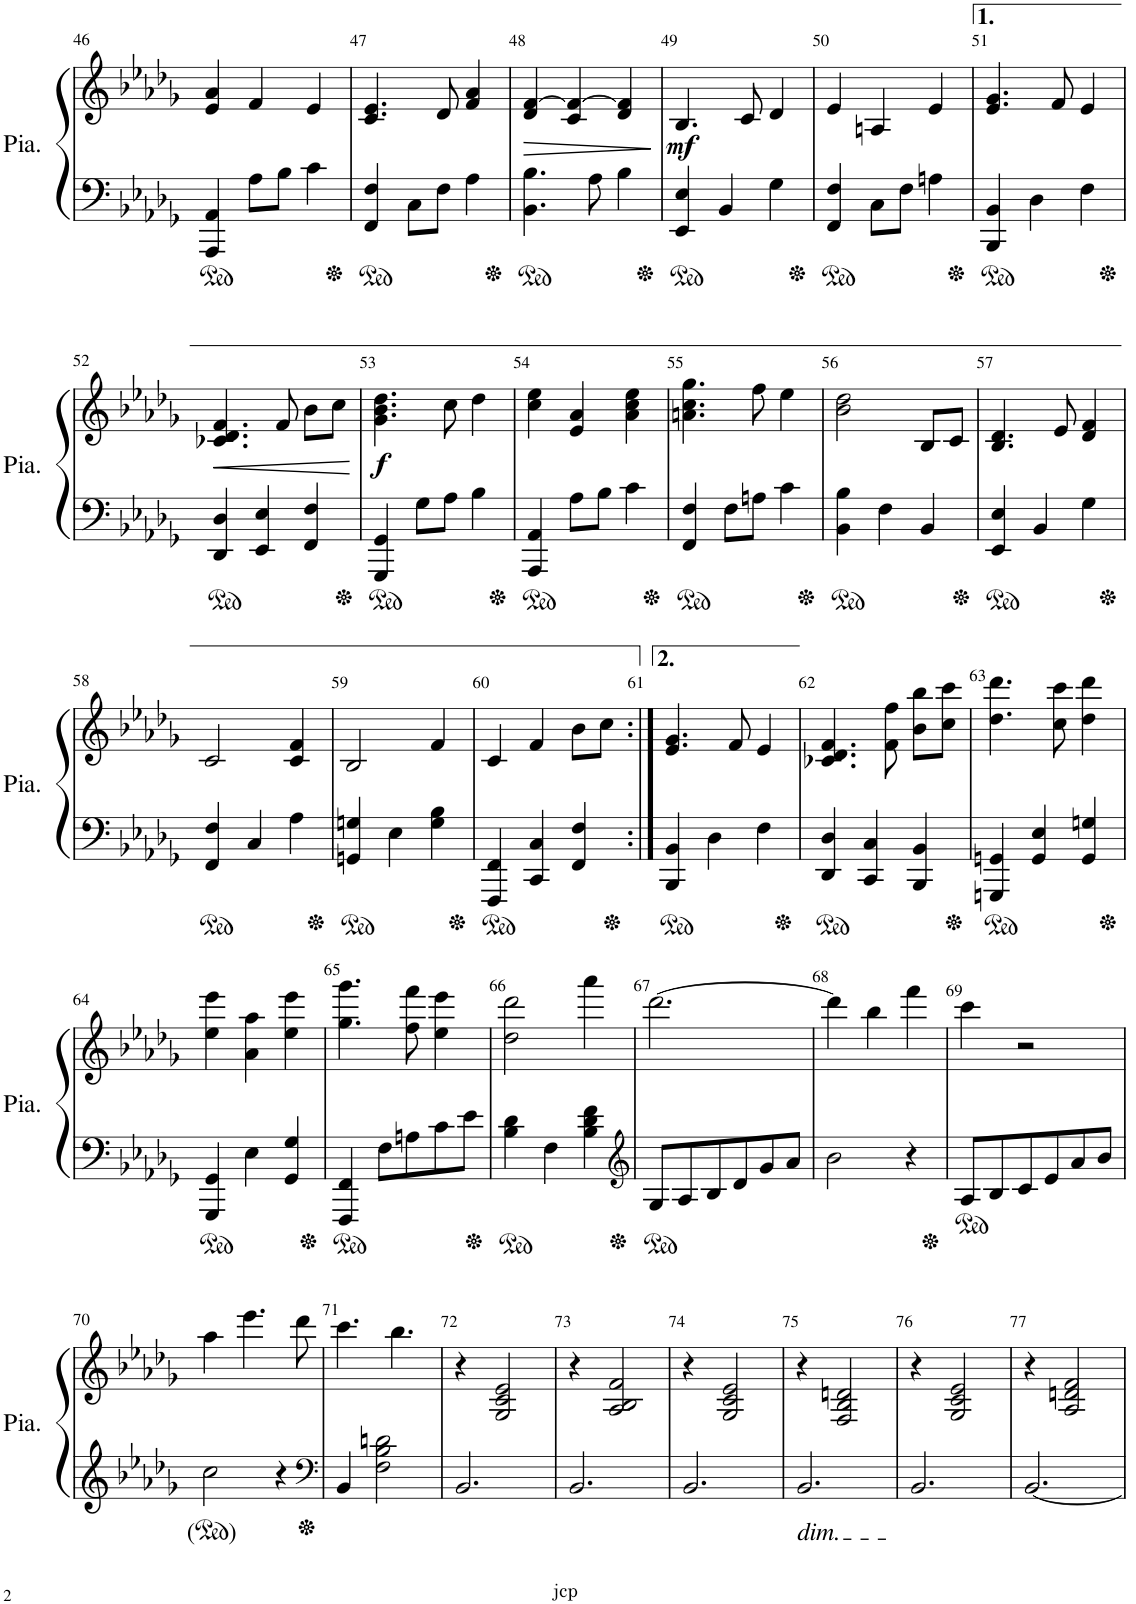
**kern	**kern	**dynam
*part1	*part1	*part1
*staff2	*staff1	*staff1/2
*I"Piano	*	*
*I'Pia.	*	*
!!LO:PB:g=z
*clefF4	*clefG2	*
*k[b-e-a-d-g-]	*k[b-e-a-d-g-]	*
*M3/4	*M3/4	*
=46	=46	=46
4AAA-/ 4AA-/	4e-/ 4a-/	.
8A-\L	4f/	.
8B-\J	.	.
4c\	4e-/	.
=47	=47	=47
4FF/ 4F/	4.c/ 4.e-/	.
8C\L	.	.
8F\J	8d-/	.
4A-\	4f/ 4a-/	.
=48	=48	=48
!	!	!LO:HP:b
4.BB-\ 4.B-\	4d-/ [4f/	>
.	4c/ 4f/_	.
8A-\	.	.
4B-\	4d-/ 4f/]	.
.	.	]
=49	=49	=49
!	!	!LO:DY:b
4EE-/ 4E-/	4.B-/	mf
4BB-/	.	.
.	8c/	.
4G-\	4d-/	.
=50	=50	=50
4FF/ 4F/	4e-/	.
8C\L	4An/	.
8F\J	.	.
4An\	4e-/	.
=51	=51	=51
4BBB-/ 4BB-/	4.e-/ 4.g-/	.
4D-\	.	.
.	8f/	.
4F\	4e-/	.
!!LO:LB:g=z
=52	=52	=52
!	!	!LO:HP:b
4DD-/ 4D-/	4.c-X/ 4.d-/ 4.f/	<
4EE-/ 4E-/	.	.
.	8f/	.
4FF/ 4F/	8b-\L	.
.	8cc\J	.
.	.	[
=53	=53	=53
!	!	!LO:DY:b
4GGG-/ 4GG-/	4.g-\ 4.b-\ 4.dd-\	f
8G-\L	.	.
8A-\J	8cc\	.
4B-\	4dd-\	.
=54	=54	=54
4AAA-/ 4AA-/	4cc\ 4ee-\	.
8A-\L	4e-/ 4a-/	.
8B-\J	.	.
4c\	4a-\ 4cc\ 4ee-\	.
=55	=55	=55
4FF/ 4F/	4.an\ 4.cc\ 4.gg-\	.
8F\L	.	.
8An\J	8ff\	.
4c\	4ee-\	.
=56	=56	=56
4BB-\ 4B-\	2b-\ 2dd-\	.
4F\	.	.
4BB-/	8B-/L	.
.	8c/J	.
=57	=57	=57
4EE-/ 4E-/	4.B-/ 4.d-/	.
4BB-/	.	.
.	8e-/	.
4G-\	4d-/ 4f/	.
!!LO:LB:g=z
=58	=58	=58
4FF/ 4F/	2c/	.
4C/	.	.
4A-\	4c/ 4f/	.
=59	=59	=59
4GGn/ 4Gn/	2B-/	.
4E-\	.	.
4G\ 4B-\	4f/	.
=60	=60	=60
4FFF/ 4FF/	4c/	.
4CC/ 4C/	4f/	.
4FF/ 4F/	8b-\L	.
.	8cc\J	.
=61:|!	=61:|!	=61:|!
4BBB-/ 4BB-/	4.e-/ 4.g-/	.
4D-\	.	.
.	8f/	.
4F\	4e-/	.
=62	=62	=62
4DD-/ 4D-/	4.c-X/ 4.d-/ 4.f/	.
4CC/ 4C/	.	.
.	8f\ 8ff\	.
4BBB-/ 4BB-/	8b-\ 8bb-\L	.
.	8cc\ 8ccc\J	.
=63	=63	=63
4GGGn/ 4GGn/	4.dd-\ 4.ddd-\	.
4GG/ 4E-/	.	.
.	8cc\ 8ccc\	.
4GG/ 4Gn/	4dd-\ 4ddd-\	.
!!LO:LB:g=z
=64	=64	=64
4GGG-/ 4GG-/	4ee-\ 4eee-\	.
4E-\	4a-\ 4aa-\	.
4GG-/ 4G-/	4ee-\ 4eee-\	.
=65	=65	=65
4FFF/ 4FF/	4.gg-\ 4.ggg-\	.
8F\L	.	.
8An\	8ff\ 8fff\	.
8c\	4ee-\ 4eee-\	.
8e-\J	.	.
=66	=66	=66
4B-\ 4d-\	2dd-\ 2ddd-\	.
4F\	.	.
4B-\ 4d-\ 4f\	4aaa-\	.
=67	=67	=67
*clefG2	*	*
8G-/L	[2.ddd-\	.
8A-/	.	.
8B-/	.	.
8d-/	.	.
8g-/	.	.
8a-/J	.	.
=68	=68	=68
2b-\	4ddd-\]	.
.	4bb-\	.
4r	4fff\	.
=69	=69	=69
8A-/L	4ccc\	.
8B-/	.	.
8c/	2r	.
8e-/	.	.
8a-/	.	.
8b-/J	.	.
!!LO:LB:g=z
=70	=70	=70
2cc\	4aa-\	.
.	4.eee-\	.
4r	.	.
.	8ddd-\	.
=71	=71	=71
*clefF4	*	*
4BB-/	4.ccc\	.
2F\ 2B-\ 2dn\	.	.
.	4.bb-\	.
=72	=72	=72
2.BB-/	4r	.
.	2G-/ 2c/ 2e-/	.
=73	=73	=73
2.BB-/	4r	.
.	2A-/ 2B-/ 2f/	.
=74	=74	=74
2.BB-/	4r	.
.	2G-/ 2c/ 2e-/	.
=75	=75	=75
!LO:TX:b:i:t=dim.	!	!
2.BB-/	4r	.
.	2F/ 2B-/ 2dn/	.
=76	=76	=76
2.BB-/	4r	.
.	2G-/ 2c/ 2e-/	.
=77	=77	=77
[2.BB-/	4r	.
.	2A-/ 2dn/ 2f/	.
=	=	=
*-	*-	*-
